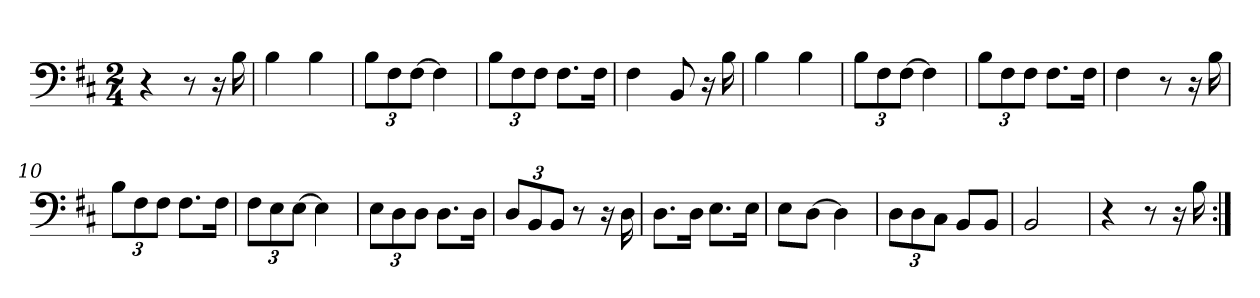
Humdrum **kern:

**kern
*part1
*staff1
*clefF4
*k[f#c#]
*M2/4
=1
4r
8r
16r
16B\
=2
4B\
4B\
=3
12B\L
12F#\
[12F#\J
4F#\]
=4
12B\L
12F#\
12F#\J
8.F#\L
16F#\Jk
=5
4F#\
8BB/
16r
16B\
=6
4B\
4B\
=7
12B\L
12F#\
[12F#\J
4F#\]
=
12B\L
12F#\
12F#\J
8.F#\L
16F#\Jk
=9
4F#\
8r
16r
16B\
=10
12B\L
12F#\
12F#\J
8.F#\L
16F#\Jk
=11
12F#\L
12E\
[12E\J
4E\]
=12
12E\L
12D\
12D\J
8.D\L
16D\Jk
=13
12D/L
12BB/
12BB/J
8r
16r
16D\
=14
8.D\L
16D\Jk
8.E\L
16E\Jk
=15
8E\L
[8D\J
4D\]
=16
12D\L
12D\
12C#\J
8BB/L
8BB/J
=17
2BB/
=18
4r
8r
16r
16B\
=:|!
*-
